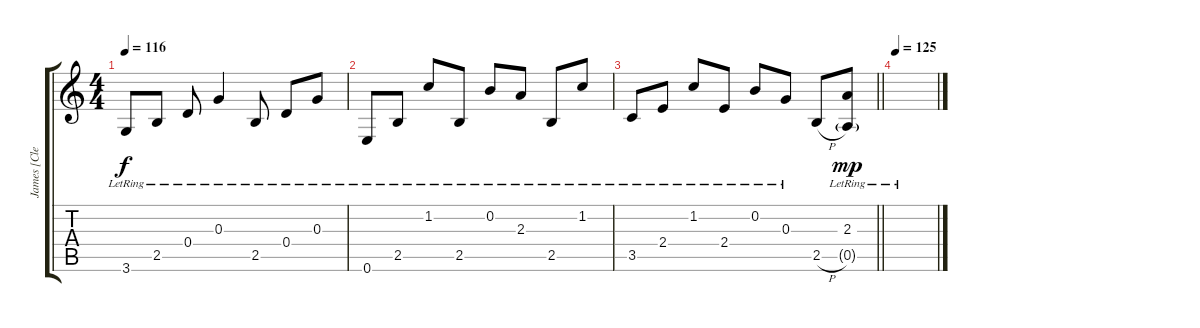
\track ("James [Clean]" "James [Cle") {instrument electricguitarclean}
\staff {score tabs}
\tuning (E4 B3 G3 D3 A2 E2) {hide}
\ts (4 4)
\tempo 116
\clef g2
\ks c
3.6{lr}.8{dy f} 2.5{lr}.8 0.4{lr}.8 0.3{lr}.4 2.5{lr}.8 0.4{lr}.8 0.3{lr}.8 |
0.6{lr}.8 2.5{lr}.8 1.2{lr}.8 2.5{lr}.8 0.2{lr}.8 2.3{lr}.8 2.5{lr}.8 1.2{lr}.8 |
\barLineRight lightlight
3.5{lr}.8 2.4{lr}.8 1.2{lr}.8 2.4{lr}.8 0.2{lr}.8 0.3{lr}.8 2.5{h}.8 (2.3{lr} 0.5{g}).8{dy mp} |
\tempo 125
